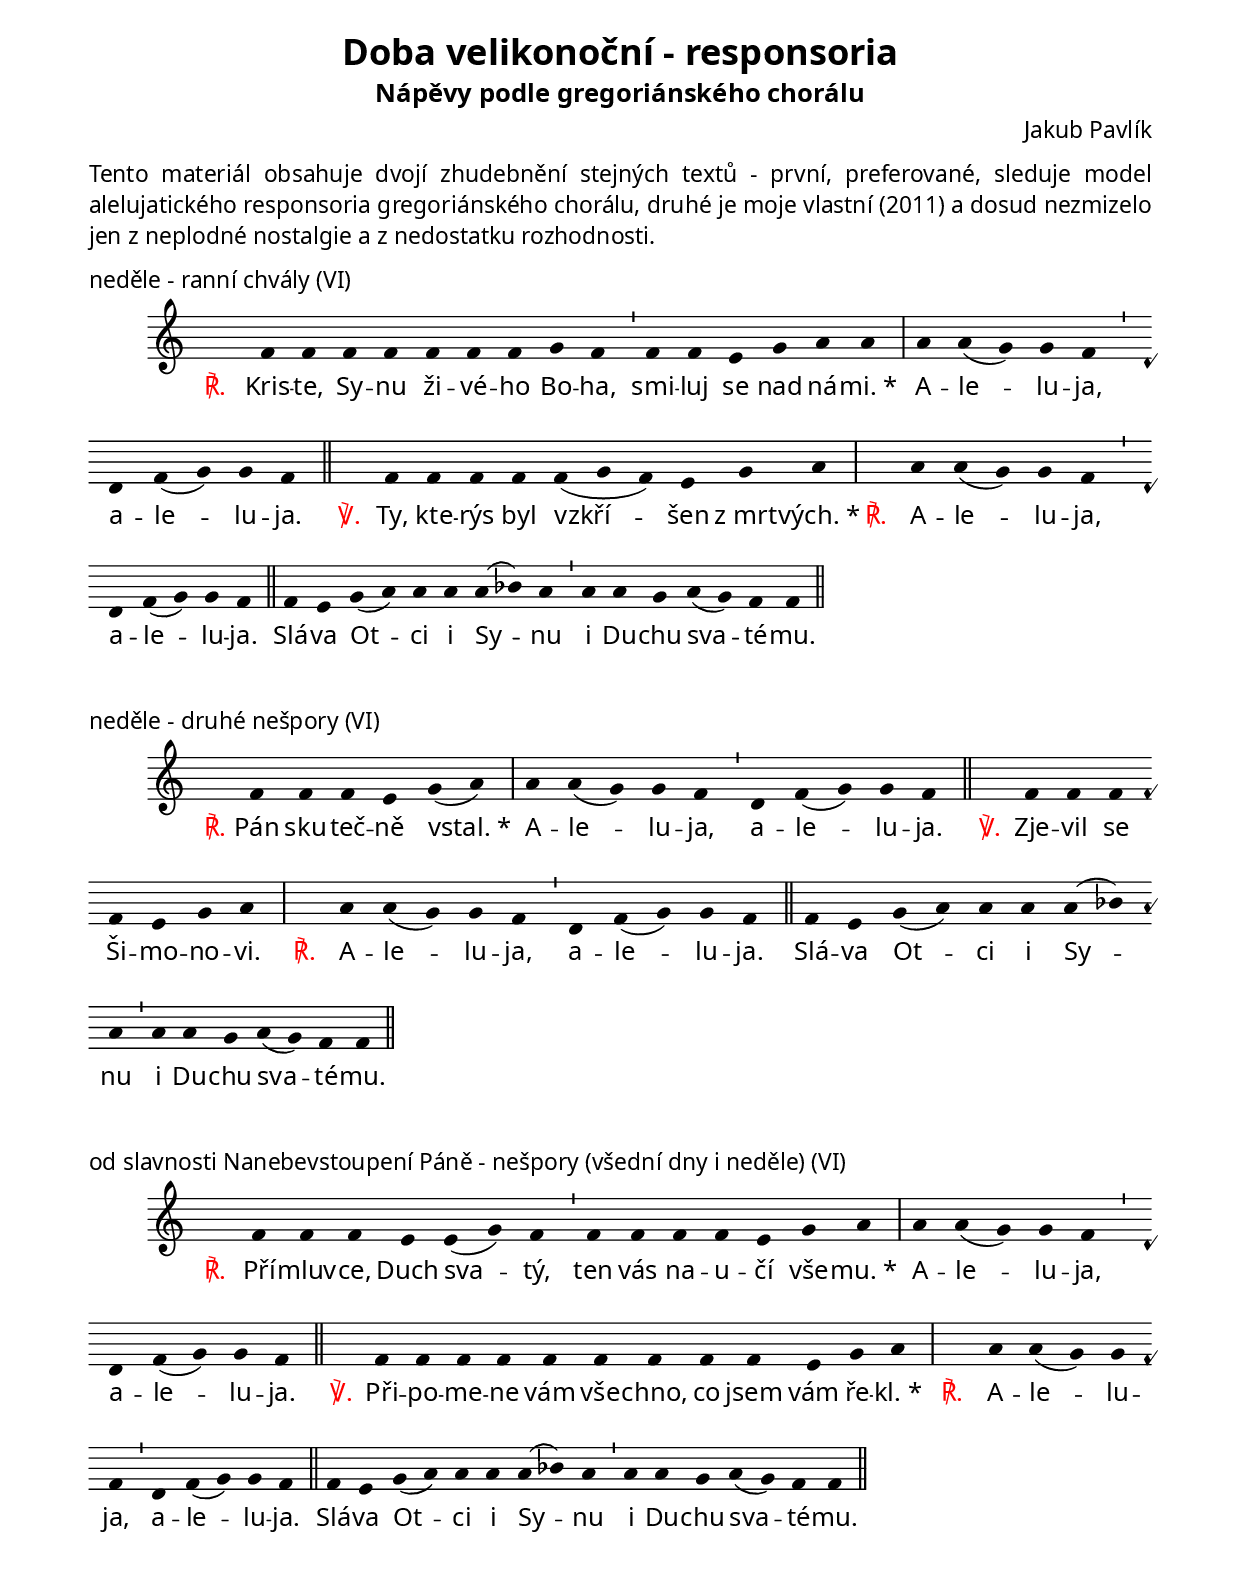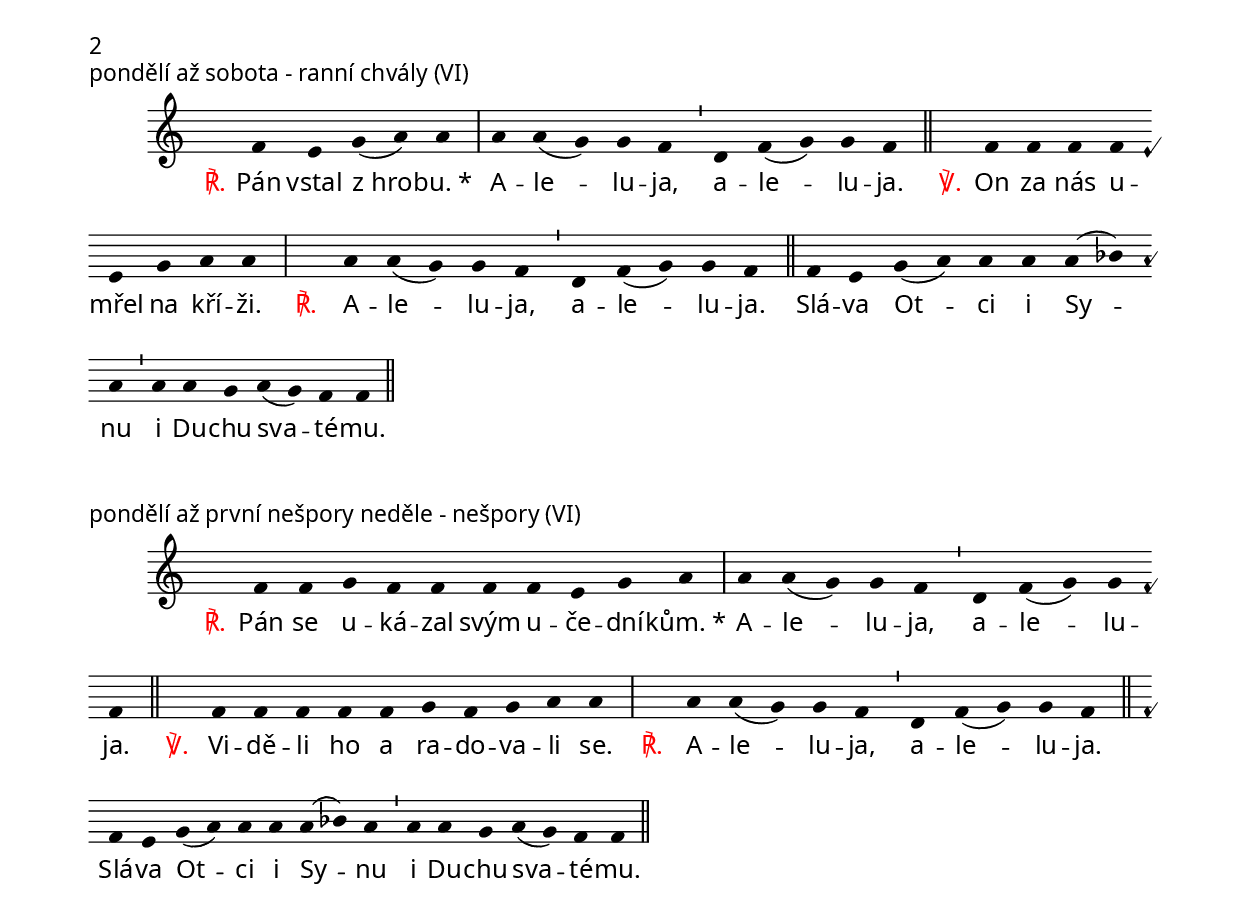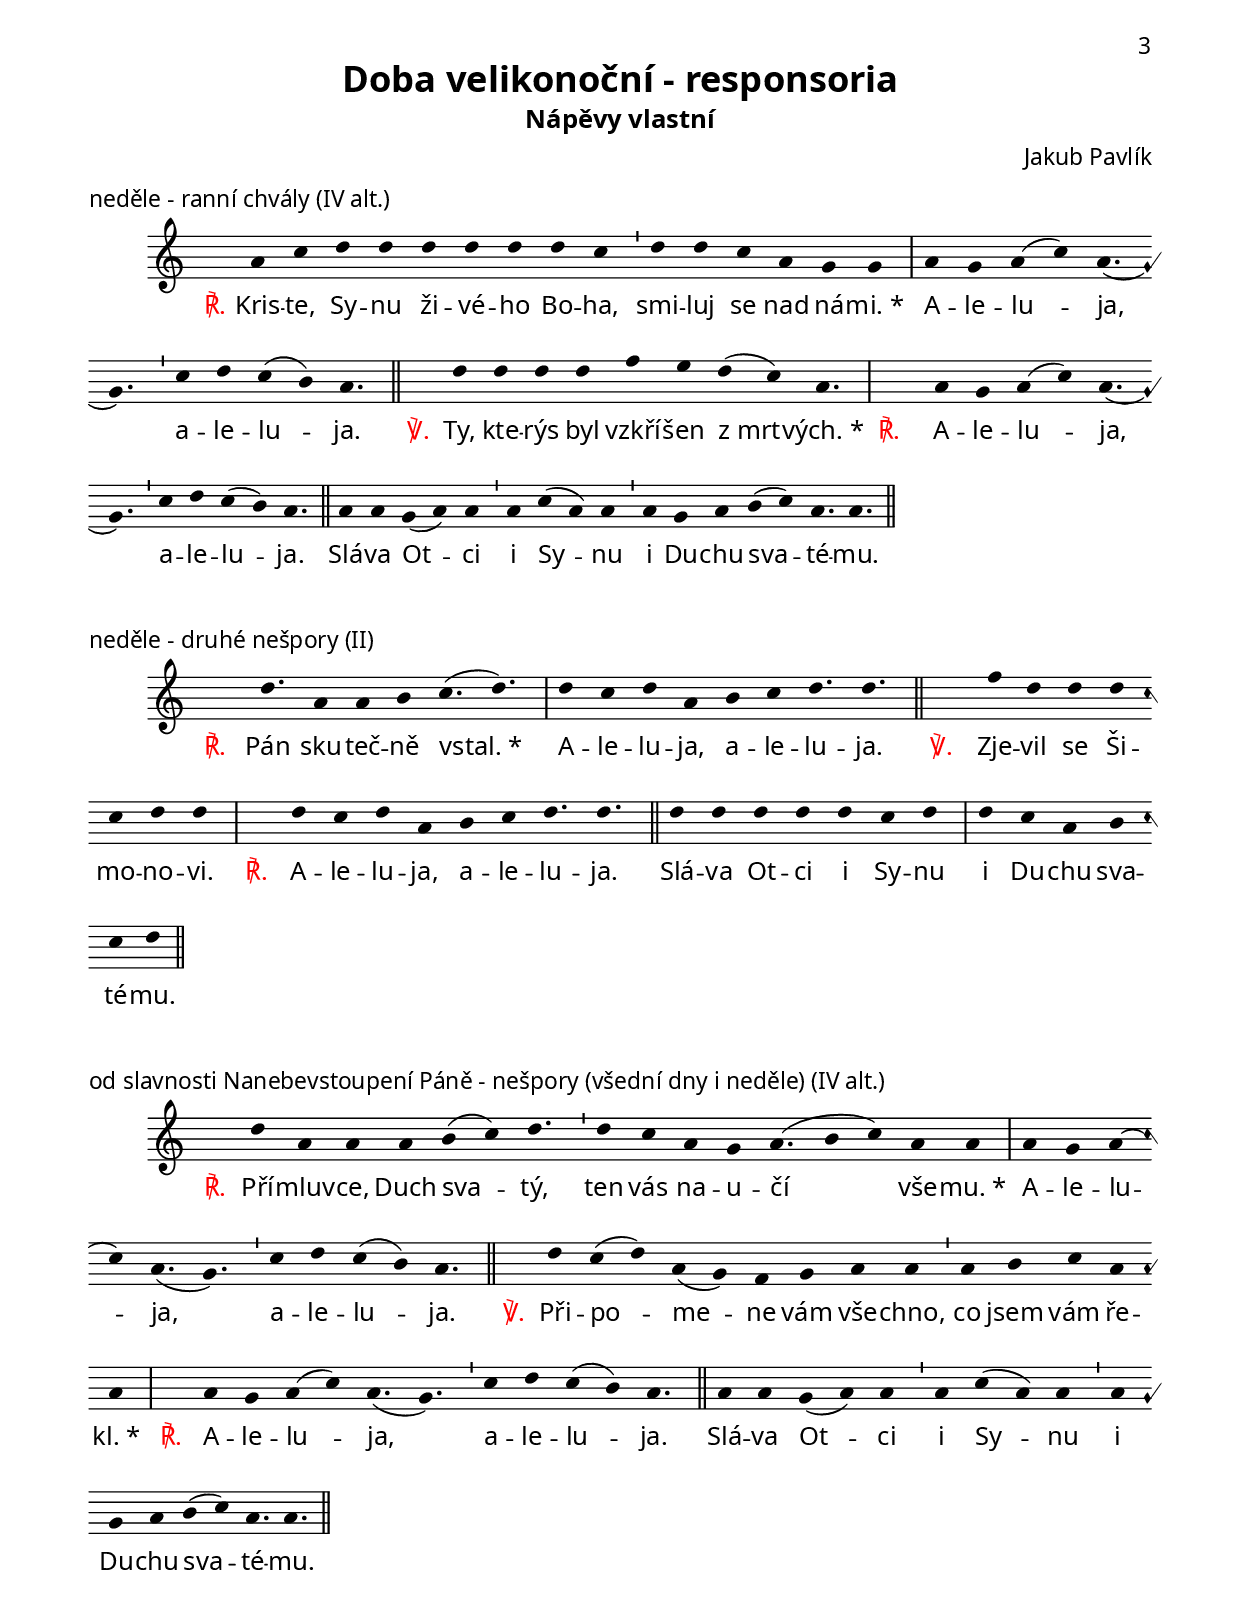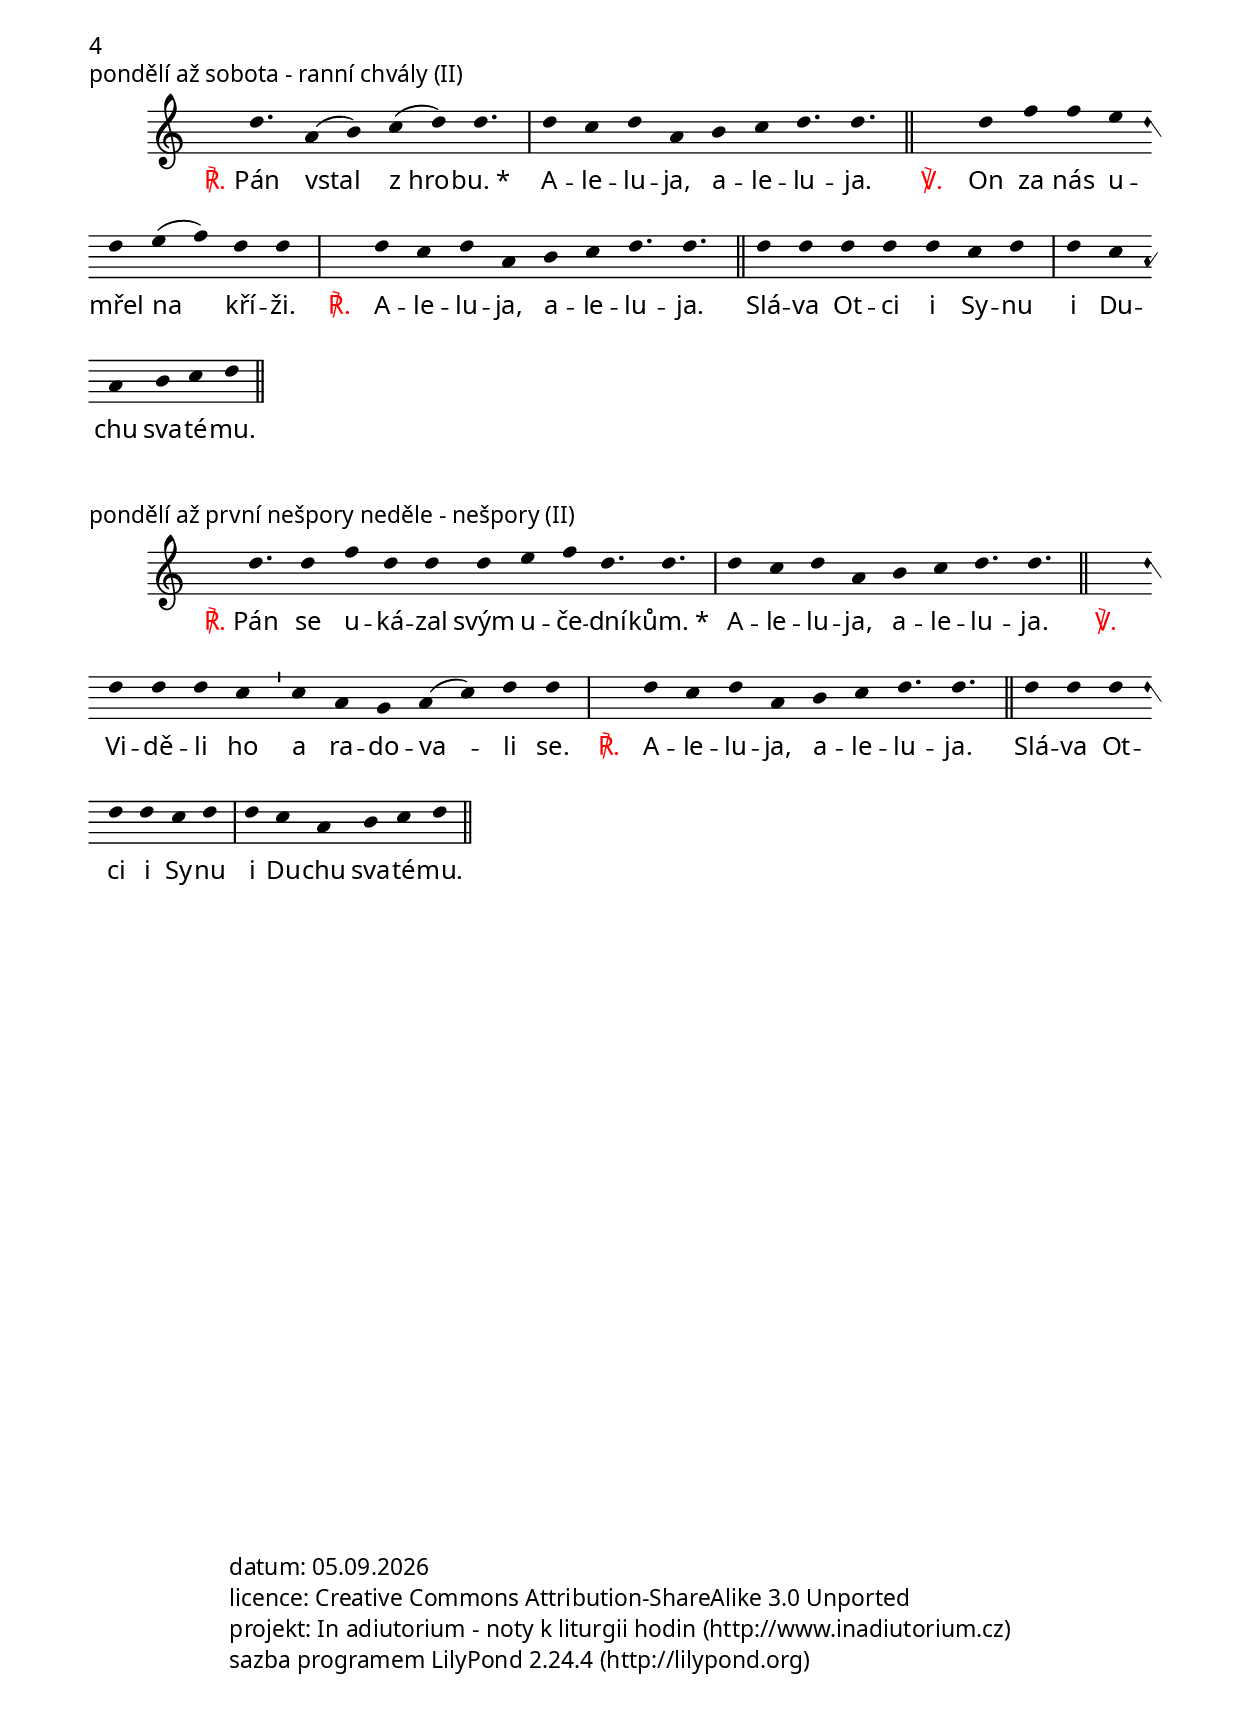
\version "2.12.3"

\header {
  title = "Doba velikonoční - responsoria"
  composer = "Jakub Pavlík"
}

\include "spolecne.ly"
\include "dilyresponsorii.ly"

\paper {
  % neroztahovat noty na celou stranku, ale nechat misto dole:
  ragged-bottom = ##t 
}

% dily do 'mych' responsorii
alelResp = { d4 c d a b c d4. d }
slava = { d4 d d d d c d \barMax d4 c a b c d \barFinalis }
slavaDelsi = { a4 a g( a) a \barMin a c( a) a \barMin a g a b( c) a4. a }

alelRespDelsi = { a4 g a( c) a4.( g) \barMin c4 d c( b) a4. }

\bookpart {
  \header {
    subtitle = "Nápěvy podle gregoriánského chorálu"
  }
  
  \markup\justify{
    Tento materiál obsahuje dvojí zhudebnění stejných textů -
    první, preferované, sleduje model alelujatického responsoria
    gregoriánského chorálu,
    druhé je moje vlastní (2011) a dosud nezmizelo jen 
    z neplodné nostalgie a z nedostatku rozhodnosti.
  }
  
  \score {
    \relative c' {
      \choralniRezim
      
      %R
      \neviditelna f
      f4 f f f f f f g f \barMin f f e g a a \barMax
      \respVIalelujaResponsum \barFinalis
      
      %V
      \neviditelna f
      f f f f f( g f) e g a \barMax
      \neviditelna a
      \respVIalelujaResponsum \barFinalis
      
      % Slava
      \respVIalelujaDoxologie \barFinalis
    }
    \addlyrics {
      \Response Kris -- te, Sy -- nu ži -- vé -- ho Bo -- ha,
      smi -- luj se nad ná -- mi._*
      \textRespAleluja
      \Verse Ty, kte -- rýs byl vzkří -- šen z_mrt -- vých._*
      \Response \textRespAleluja
      \textRespDoxologie
    }
    \header {
      piece = "neděle - ranní chvály (VI)"
    }
  }
  
  \score {
    \relative c' {
      \choralniRezim
      
      %R
      \neviditelna f
      f4 f f e g( a) \barMax
      \respVIalelujaResponsum \barFinalis
      
      %V
      \neviditelna f
      f4 f f f e g a \barMax
      \neviditelna a
      \respVIalelujaResponsum \barFinalis
      
      \respVIalelujaDoxologie \barFinalis
    }
    \addlyrics {
      \Response Pán sku -- teč -- ně vstal._*
      \textRespAleluja
      \Verse Zje -- vil se Ši -- mo -- no -- vi.
      \Response \textRespAleluja
      \textRespDoxologie
    }
    \header {
      piece = "neděle - druhé nešpory (VI)"
    }
  }
  
  \score {
    \relative c' {
      \choralniRezim
      
      % R
      \neviditelna d
      f4 f f e e( g) f \barMin f f f f e g a \barMax
      \respVIalelujaResponsum \barFinalis
      
      % V
      \neviditelna f
      f f f f f f f f f e g a \barMax
      % R
      \neviditelna f
      \respVIalelujaResponsum \barFinalis
      
      \respVIalelujaDoxologie \barFinalis
    }
    \addlyrics {
      \Response Pří -- mluv -- ce, Duch sva -- tý, ten vás na -- u -- čí
      vše -- mu._*
      \textRespAleluja
      \Verse Při -- po -- me -- ne vám vše -- chno, co jsem vám ře -- kl._*
      \Response \textRespAleluja
      \textRespDoxologie
    }
    \header {
      piece = "od slavnosti Nanebevstoupení Páně - nešpory (všední dny i neděle) (VI)"
    }
  }
  
  \pageBreak
  
  \score {
    \relative c' {
      \choralniRezim
      
      % R
      \neviditelna d
      f4 e g( a) a \barMax
      \respVIalelujaResponsum \barFinalis
      
      %V
      \neviditelna f
      f f f f e g a a \barMax
      \neviditelna f
      \respVIalelujaResponsum \barFinalis
      
      % Slava
      \respVIalelujaDoxologie \barFinalis
    }
    \addlyrics {
      \Response Pán vstal z_hro -- bu._*
      \textRespAleluja
      \Verse On za nás u -- mřel na kří -- ži.
      \Response \textRespAleluja
      \textRespDoxologie
    }
    \header {
      piece = "pondělí až sobota - ranní chvály (VI)"
    }
  }
  
  \score {
    \relative c' {
      \choralniRezim
      
      %R
      \neviditelna d 
      f4 f g f f f f e g a \barMax
      \respVIalelujaResponsum \barFinalis
      
      %V
      \neviditelna f
      f f f f f g f g a a \barMax
      \neviditelna d
      \respVIalelujaResponsum \barFinalis
      
      % Slava
      \respVIalelujaDoxologie \barFinalis
    }
    \addlyrics {
      \Response Pán se u -- ká -- zal svým u -- če -- dní -- kům._*
      \textRespAleluja
      \Verse Vi -- dě -- li ho a ra -- do -- va -- li se.
      \Response \textRespAleluja
      \textRespDoxologie
    }
    \header {
      piece = "pondělí až první nešpory neděle - nešpory (VI)"
    }
  }

}

%%%%%%%%%%%%%%%%%%%%%%%%%%%%%%%%%%%%%%%%%%%%%%%%%%%%%%%%

\bookpart {
  \header {
    subtitle = "Nápěvy vlastní"
  }
  
\score {
  \relative c'' {
    \choralniRezim
    
    %R
    \neviditelna a
    a4 c d d d d d d c \barMin
    d d c a g g \barMax
    \alelRespDelsi \barFinalis
    
    %V
    \neviditelna d
    d4 d d d f e d( c) a4. \barMax
    \neviditelna a
    \alelRespDelsi \barFinalis
    
    % Slava
    \slavaDelsi \barFinalis
  }
  \addlyrics {
    \Response Kris -- te, Sy -- nu ži -- vé -- ho Bo -- ha,
    smi -- luj se nad ná -- mi._*
    \textRespAleluja
    \Verse Ty, kte -- rýs byl vzkří -- šen z_mrt -- vých._*
    \Response \textRespAleluja
    \textRespDoxologie
  }
  \header {
    piece = "neděle - ranní chvály (IV alt.)"
  }
}

\score {
  \relative c'' {
    \choralniRezim
    
    %R
    \neviditelna d
    d4. a4 a b c4.( d) \barMax
    \alelResp \barFinalis
    
    %V
    \neviditelna f
    f4 d d d c d d \barMax
    \neviditelna d
    \alelResp \barFinalis
    
    \slava
  }
  \addlyrics {
    \Response Pán sku -- teč -- ně vstal._*
    \textRespAleluja
    \Verse Zje -- vil se Ši -- mo -- no -- vi.
    \Response \textRespAleluja
    \textRespDoxologie
  }
  \header {
    piece = "neděle - druhé nešpory (II)"
  }
}

\score {
  \relative c'' {
    \choralniRezim
    
    % R
    \neviditelna d
    d4 a a a b( c) d4. \barMin
    d4 c a g a4.( b4 c) a a \barMax
    \alelRespDelsi \barFinalis
    
    % V
    \neviditelna d
    d4 c( d) a( g) f g a a \barMin
    a4 b c a a \barMax
    % R
    \neviditelna a
    \alelRespDelsi \barFinalis
    
    \slavaDelsi \barFinalis
  }
  \addlyrics {
    \Response Pří -- mluv -- ce, Duch sva -- tý, ten vás na -- u -- čí
    vše -- mu._*
    \textRespAleluja
    \Verse Při -- po -- me -- ne vám vše -- chno, co jsem vám ře -- kl._*
    \Response \textRespAleluja
    \textRespDoxologie
  }
  \header {
    piece = "od slavnosti Nanebevstoupení Páně - nešpory (všední dny i neděle) (IV alt.)"
  }
}

\pageBreak

\score {
  \relative c'' {
    \choralniRezim
    
    % R
    \neviditelna d
    d4. a4( b) c( d) d4. \barMax
    \alelResp \barFinalis
    
    %V
    \neviditelna d
    d4 f f e d e( f) d d \barMax
    \neviditelna d
    \alelResp \barFinalis
    
    % Slava
    \slava
  }
  \addlyrics {
    \Response Pán vstal z_hro -- bu._*
    \textRespAleluja
    \Verse On za nás u -- mřel na kří -- ži.
    \Response \textRespAleluja
    \textRespDoxologie
  }
  \header {
    piece = "pondělí až sobota - ranní chvály (II)"
  }
}

\score {
  \relative c'' {
    \choralniRezim
    
    %R
    \neviditelna d 
    d4. d4 f d d d e f d4. d \barMax
    \alelResp \barFinalis
    
    %V
    \neviditelna d
    d4 d d c \barMin c4 a g a( c) d d \barMax
    \neviditelna d
    \alelResp \barFinalis
    
    % Slava
    \slava
  }
  \addlyrics {
    \Response Pán se u -- ká -- zal svým u -- če -- dní -- kům._*
    \textRespAleluja
    \Verse Vi -- dě -- li ho a ra -- do -- va -- li se.
    \Response \textRespAleluja
    \textRespDoxologie
  }
  \header {
    piece = "pondělí až první nešpory neděle - nešpory (II)"
  }
}
}
